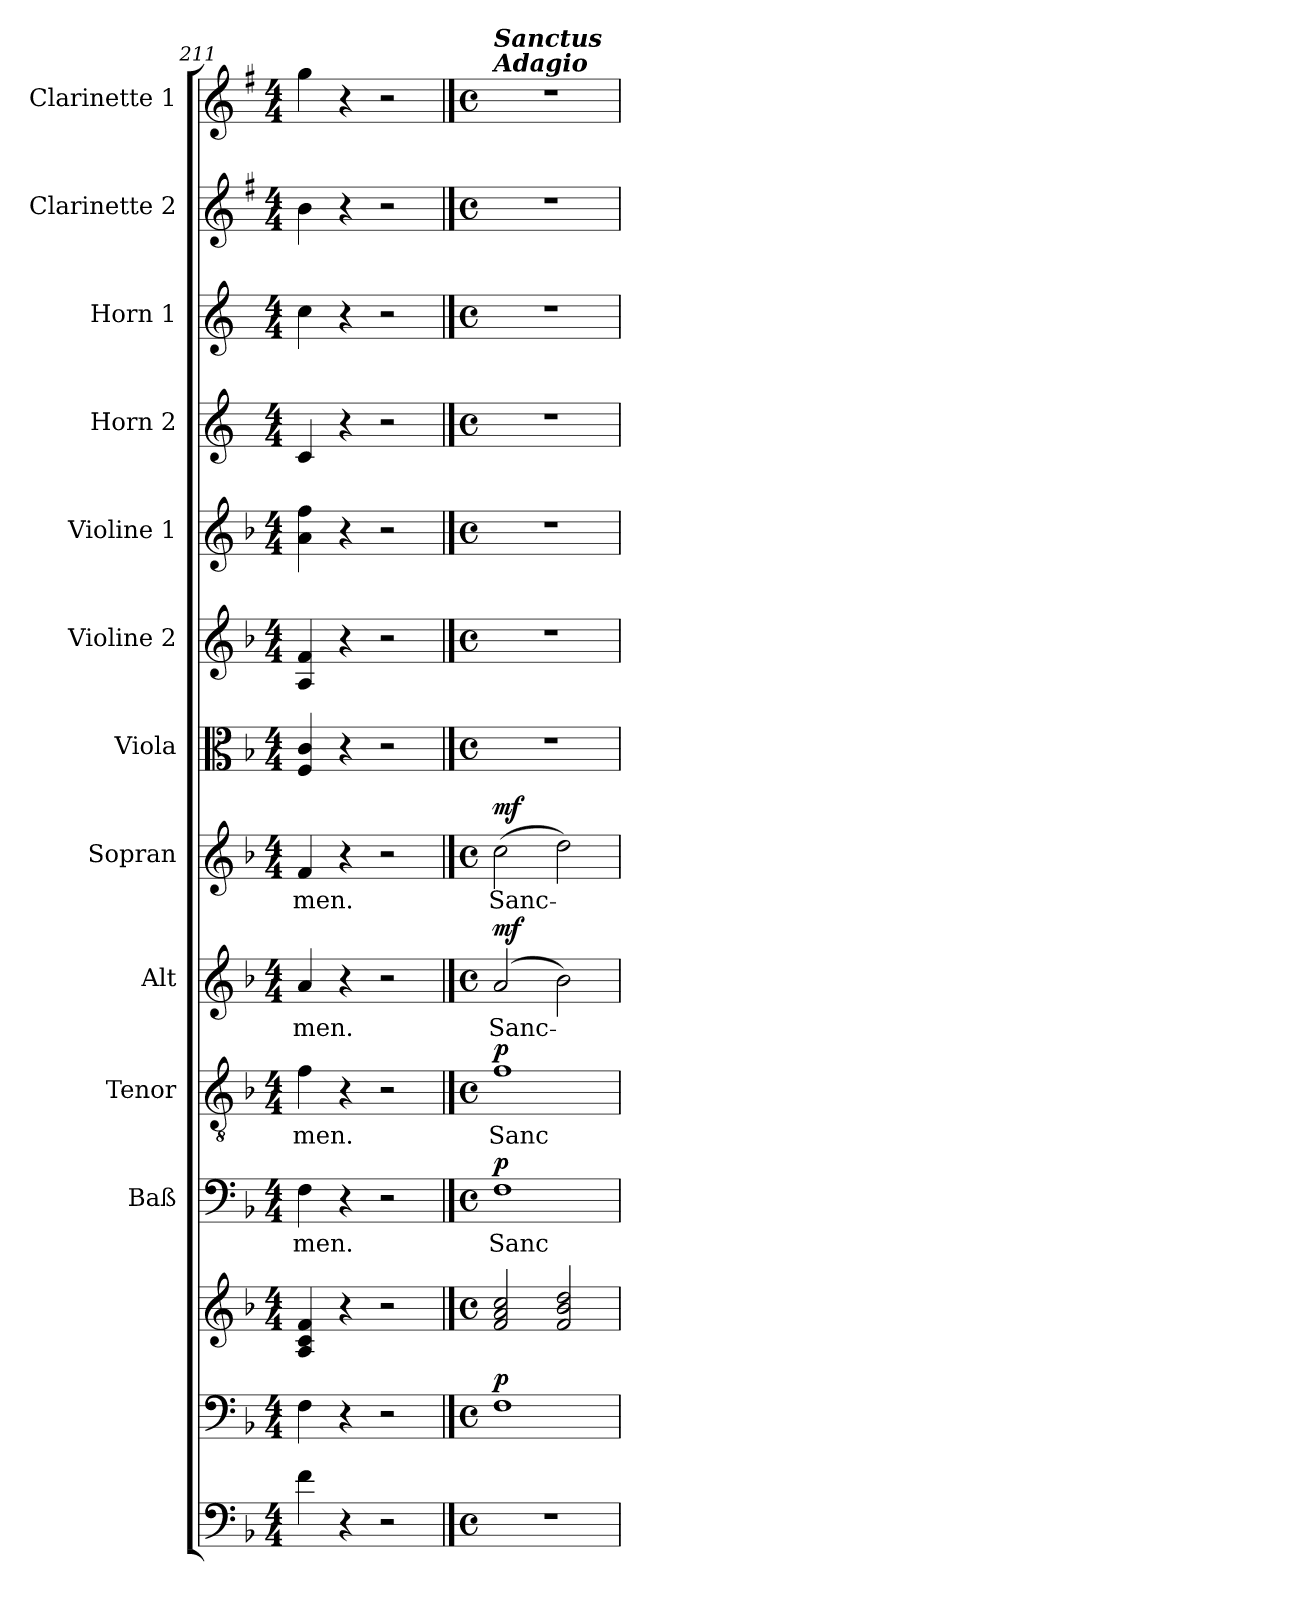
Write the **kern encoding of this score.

**kern	**kern	**kern	**dynam	**kern	**text	**dynam	**kern	**text	**dynam	**kern	**text	**dynam	**kern	**text	**dynam	**kern	**kern	**kern	**kern	**kern	**kern	**kern
*part13	*part12	*part12	*part12	*part11	*part11	*part11	*part10	*part10	*part10	*part9	*part9	*part9	*part8	*part8	*part8	*part7	*part6	*part5	*part4	*part3	*part2	*part1
*staff14	*staff13	*staff12	*staff12/13	*staff11	*staff11	*staff11	*staff10	*staff10	*staff10	*staff9	*staff9	*staff9	*staff8	*staff8	*staff8	*staff7	*staff6	*staff5	*staff4	*staff3	*staff2	*staff1
*	*	*	*	*I"Baß	*	*	*I"Tenor	*	*	*I"Alt	*	*	*I"Sopran	*	*	*I"Viola	*I"Violine 2	*I"Violine 1	*I"Horn 2	*I"Horn 1	*I"Clarinette 2	*I"Clarinette 1
*	*	*	*	*I'Baß	*	*	*I'Ten	*	*	*I'Alt	*	*	*I'Sop	*	*	*I'Vla.	*I'Vln. 2	*I'Vln. 1	*I'Hrn. 2	*I'Hrn. 1	*	*
*clefF4	*clefF4	*clefG2	*	*clefF4	*	*	*clefGv2	*	*	*clefG2	*	*	*clefG2	*	*	*clefC3	*clefG2	*clefG2	*clefG2	*clefG2	*clefG2	*clefG2
*ITrd7c12	*	*	*	*	*	*	*	*	*	*	*	*	*	*	*	*	*	*	*ITrd4c7	*ITrd4c7	*ITrd1c2	*ITrd1c2
*k[b-]	*k[b-]	*k[b-]	*	*k[b-]	*	*	*k[b-]	*	*	*k[b-]	*	*	*k[b-]	*	*	*k[b-]	*k[b-]	*k[b-]	*k[b-]	*k[b-]	*k[b-]	*k[b-]
*F:	*F:	*F:	*	*F:	*	*	*F:	*	*	*F:	*	*	*F:	*	*	*F:	*F:	*F:	*F:	*F:	*F:	*F:
*M4/4	*M4/4	*M4/4	*	*M4/4	*	*	*M4/4	*	*	*M4/4	*	*	*M4/4	*	*	*M4/4	*M4/4	*M4/4	*M4/4	*M4/4	*M4/4	*M4/4
=211	=211	=211	=211	=211	=211	=211	=211	=211	=211	=211	=211	=211	=211	=211	=211	=211	=211	=211	=211	=211	=211	=211
!	!	!	!	!	!LO:LY:b	!	!	!LO:LY:b	!	!	!LO:LY:b	!	!	!LO:LY:b	!	!	!	!	!	!	!	!
4F\	4F\	4A/ 4c/ 4f/	.	4F\	-men.	.	4f\	-men.	.	4a/	-men.	.	4f/	-men.	.	4F/ 4c/	4A/ 4f/	4a\ 4ff\	4F/	4f\	4a\	4ff\
4r	4r	4r	.	4r	.	.	4r	.	.	4r	.	.	4r	.	.	4r	4r	4r	4r	4r	4r	4r
2r	2r	2r	.	2r	.	.	2r	.	.	2r	.	.	2r	.	.	2r	2r	2r	2r	2r	2r	2r
!!LO:PB:g=z
==212	==212	==212	==212	==212	==212	==212	==212	==212	==212	==212	==212	==212	==212	==212	==212	==212	==212	==212	==212	==212	==212	==212
*M4/4	*M4/4	*M4/4	*	*M4/4	*	*	*M4/4	*	*	*M4/4	*	*	*M4/4	*	*	*M4/4	*M4/4	*M4/4	*M4/4	*M4/4	*M4/4	*M4/4
*met(c)	*met(c)	*met(c)	*	*met(c)	*	*	*met(c)	*	*	*met(c)	*	*	*met(c)	*	*	*met(c)	*met(c)	*met(c)	*met(c)	*met(c)	*met(c)	*met(c)
!	!	!	!	!	!	!	!	!	!	!	!	!	!	!	!	!	!	!	!	!	!	!LO:TX:a:Bi:t=Adagio
!	!	!	!	!	!	!	!	!	!	!	!	!	!	!	!	!	!	!	!	!	!	!LO:TX:a:Bi:t=Sanctus
!	!	!	!LO:DY:a=2	!	!LO:LY:b	!LO:DY:a	!	!LO:LY:b	!LO:DY:a	!	!LO:LY:b	!LO:DY:a	!	!LO:LY:b	!LO:DY:a	!	!	!	!	!	!	!
1r	1F	2f/ 2a/ 2cc/	p	1F	Sanc-	p	1f	Sanc-	p	(2a/	Sanc-	mf	(>2cc\	Sanc-	mf	1r	1r	1r	1r	1r	1r	1r
.	.	2f/ 2b-/ 2dd/	.	.	.	.	.	.	.	2b-\)	.	.	2dd\)	.	.	.	.	.	.	.	.	.
=	=	=	=	=	=	=	=	=	=	=	=	=	=	=	=	=	=	=	=	=	=	=
*-	*-	*-	*-	*-	*-	*-	*-	*-	*-	*-	*-	*-	*-	*-	*-	*-	*-	*-	*-	*-	*-	*-
